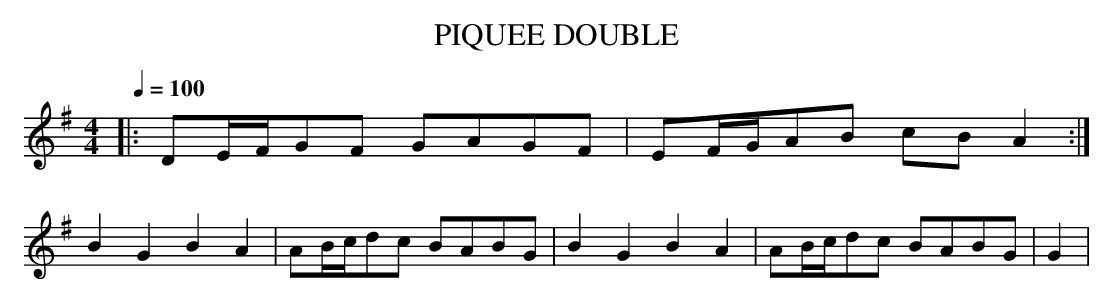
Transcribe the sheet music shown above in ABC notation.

X:1
T:PIQUEE DOUBLE
M:4/4
L:1/8
Q:1/4=100
K:G
|:DE/2F/2GF GAGF|EF/2G/2AB cBA2:|
B2G2 B2A2|AB/2c/2dc BABG|B2G2 B2A2|AB/2c/2dc BABG|G2|
